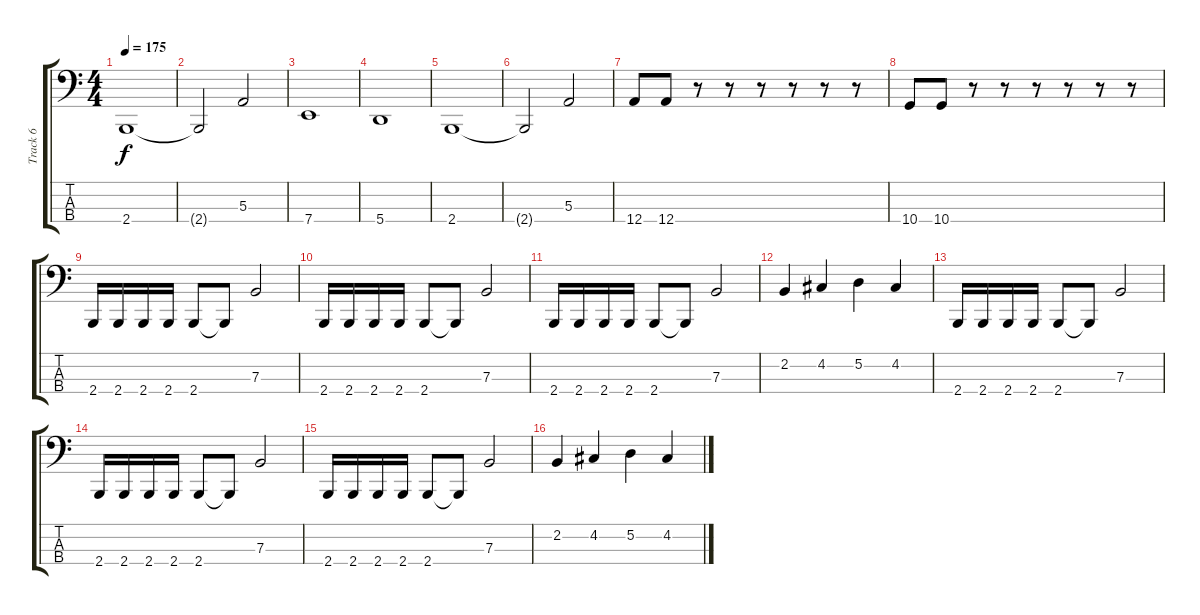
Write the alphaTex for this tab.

\track ("Track 6" "Track 6") {instrument electricbasspick}
\staff {score tabs}
\tuning (D2 A1 E1 A0) {hide}
\ts (4 4)
\tempo 175
\clef f4
\ks c
2.4.1{dy f} |
2.4{t}.2 5.3.2 |
7.4.1 |
5.4.1 |
2.4.1 |
2.4{t}.2 5.3.2 |
12.4.8 12.4.8 r.8 r.8 r.8 r.8 r.8 r.8 |
10.4.8 10.4.8 r.8 r.8 r.8 r.8 r.8 r.8 |
2.4.16 2.4.16 2.4.16 2.4.16 2.4.8 2.4{t}.8 7.3.2 |
2.4.16 2.4.16 2.4.16 2.4.16 2.4.8 2.4{t}.8 7.3.2 |
2.4.16 2.4.16 2.4.16 2.4.16 2.4.8 2.4{t}.8 7.3.2 |
2.2.4 4.2.4 5.2.4 4.2.4 |
2.4.16 2.4.16 2.4.16 2.4.16 2.4.8 2.4{t}.8 7.3.2 |
2.4.16 2.4.16 2.4.16 2.4.16 2.4.8 2.4{t}.8 7.3.2 |
2.4.16 2.4.16 2.4.16 2.4.16 2.4.8 2.4{t}.8 7.3.2 |
2.2.4 4.2.4 5.2.4 4.2.4
